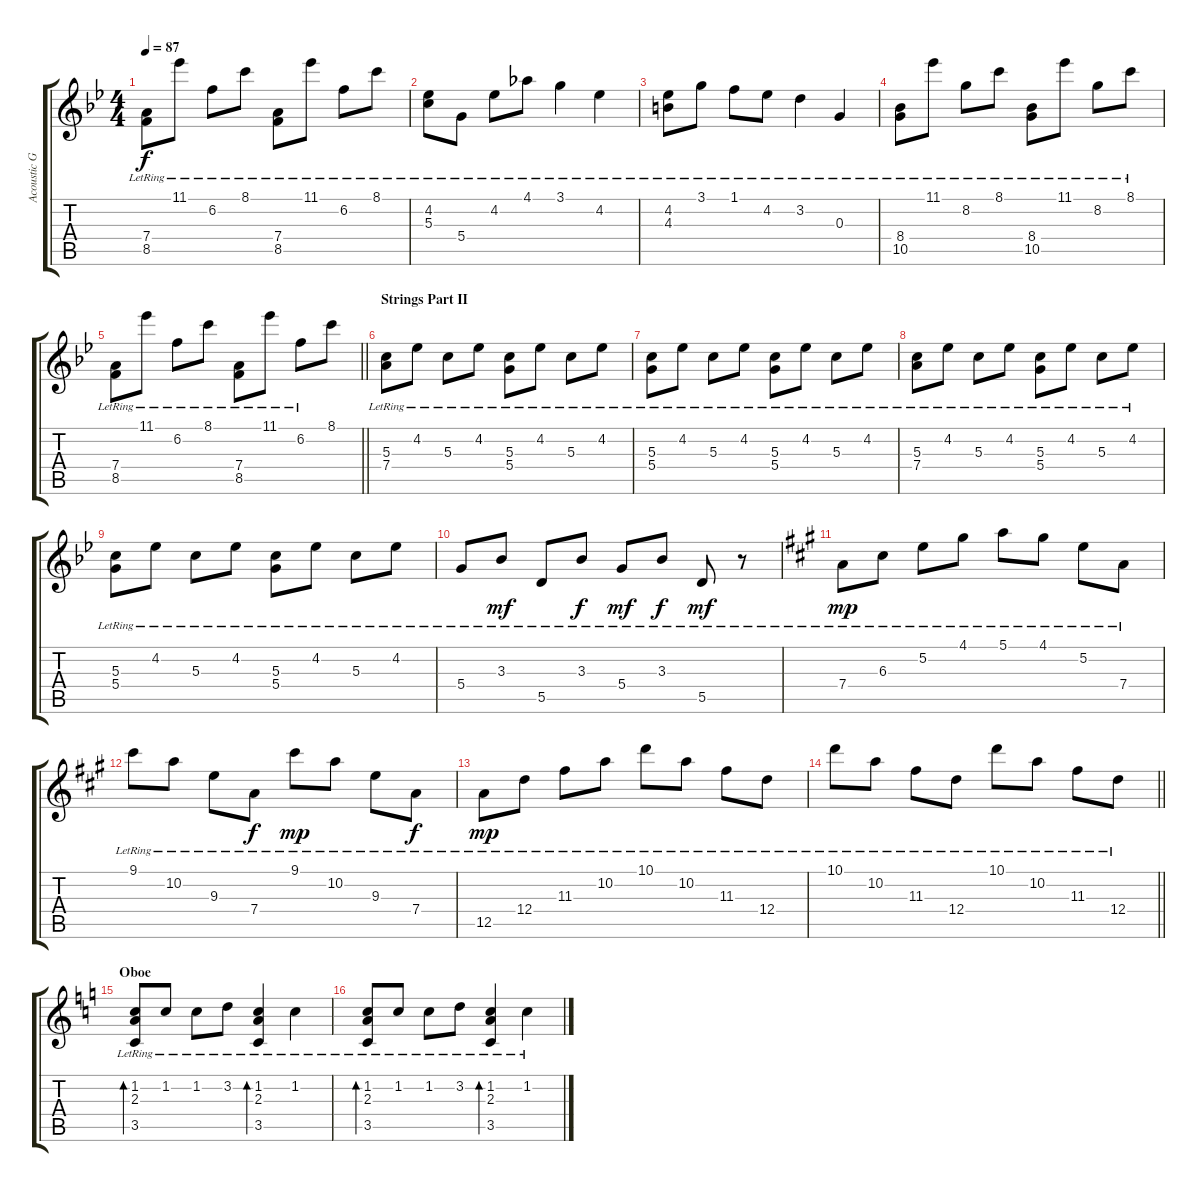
\track ("Acoustic Guitar (Steve Hackett)" "Acoustic G") {instrument acousticguitarsteel}
\staff {score tabs}
\tuning (E4 B3 G3 D3 A2 E2) {hide}
\ts (4 4)
\tempo 87
\clef g2
\ks bb
(7.4{lr} 8.5{lr}).8{dy f} 11.1{lr}.8 6.2{lr}.8 8.1{lr}.8 (7.4{lr} 8.5{lr}).8 11.1{lr}.8 6.2{lr}.8 8.1{lr}.8 |
(4.2{lr} 5.3{lr}).8 5.4{lr}.8 4.2{lr}.8 4.1{lr}.8 3.1{lr}.4 4.2{lr}.4 |
(4.2{lr} 4.3{lr}).8 3.1{lr}.8 1.1{lr}.8 4.2{lr}.8 3.2{lr}.4 0.3{lr}.4 |
(8.4{lr} 10.5{lr}).8 11.1{lr}.8 8.2{lr}.8 8.1{lr}.8 (8.4{lr} 10.5{lr}).8 11.1{lr}.8 8.2{lr}.8 8.1{lr}.8 |
\barLineRight lightlight
(7.4{lr} 8.5{lr}).8 11.1{lr}.8 6.2{lr}.8 8.1{lr}.8 (7.4{lr} 8.5{lr}).8 11.1{lr}.8 6.2{lr}.8 8.1.8 |
\section ("" "Strings Part II")
(5.3{lr} 7.4{lr}).8 4.2{lr}.8 5.3{lr}.8 4.2{lr}.8 (5.3{lr} 5.4{lr}).8 4.2{lr}.8 5.3{lr}.8 4.2{lr}.8 |
(5.3{lr} 5.4{lr}).8 4.2{lr}.8 5.3{lr}.8 4.2{lr}.8 (5.3{lr} 5.4{lr}).8 4.2{lr}.8 5.3{lr}.8 4.2{lr}.8 |
(5.3{lr} 7.4{lr}).8 4.2{lr}.8 5.3{lr}.8 4.2{lr}.8 (5.3{lr} 5.4{lr}).8 4.2{lr}.8 5.3{lr}.8 4.2{lr}.8 |
(5.3{lr} 5.4{lr}).8 4.2{lr}.8 5.3{lr}.8 4.2{lr}.8 (5.3{lr} 5.4{lr}).8 4.2{lr}.8 5.3{lr}.8 4.2{lr}.8 |
5.4{lr}.8 3.3{lr}.8{dy mf} 5.5{lr}.8 3.3{lr}.8{dy f} 5.4{lr}.8{dy mf} 3.3{lr}.8{dy f} 5.5{lr}.8{dy mf} r.8 |
\ks a
7.4{lr}.8{dy mp} 6.3{lr}.8 5.2{lr}.8 4.1{lr}.8 5.1{lr}.8 4.1{lr}.8 5.2{lr}.8 7.4{lr}.8 |
9.1{lr}.8 10.2{lr}.8 9.3{lr}.8 7.4{lr}.8{dy f} 9.1{lr}.8{dy mp} 10.2{lr}.8 9.3{lr}.8 7.4{lr}.8{dy f} |
12.5{lr}.8{dy mp} 12.4{lr}.8 11.3{lr}.8 10.2{lr}.8 10.1{lr}.8 10.2{lr}.8 11.3{lr}.8 12.4{lr}.8 |
\barLineRight lightlight
10.1{lr}.8 10.2{lr}.8 11.3{lr}.8 12.4{lr}.8 10.1{lr}.8 10.2{lr}.8 11.3{lr}.8 12.4{lr}.8 |
\section ("" "Oboe")
\ks c
(1.2{lr} 2.3{lr} 3.5{lr}).8{bd 60 volume 11} 1.2{lr}.8 1.2{lr}.8 3.2{lr}.8 (1.2{lr} 2.3{lr} 3.5{lr}).4{bd 60} 1.2{lr}.4 |
(1.2{lr} 2.3{lr} 3.5{lr}).8{bd 60} 1.2{lr}.8 1.2{lr}.8 3.2{lr}.8 (1.2{lr} 2.3{lr} 3.5{lr}).4{bd 60} 1.2{lr}.4
